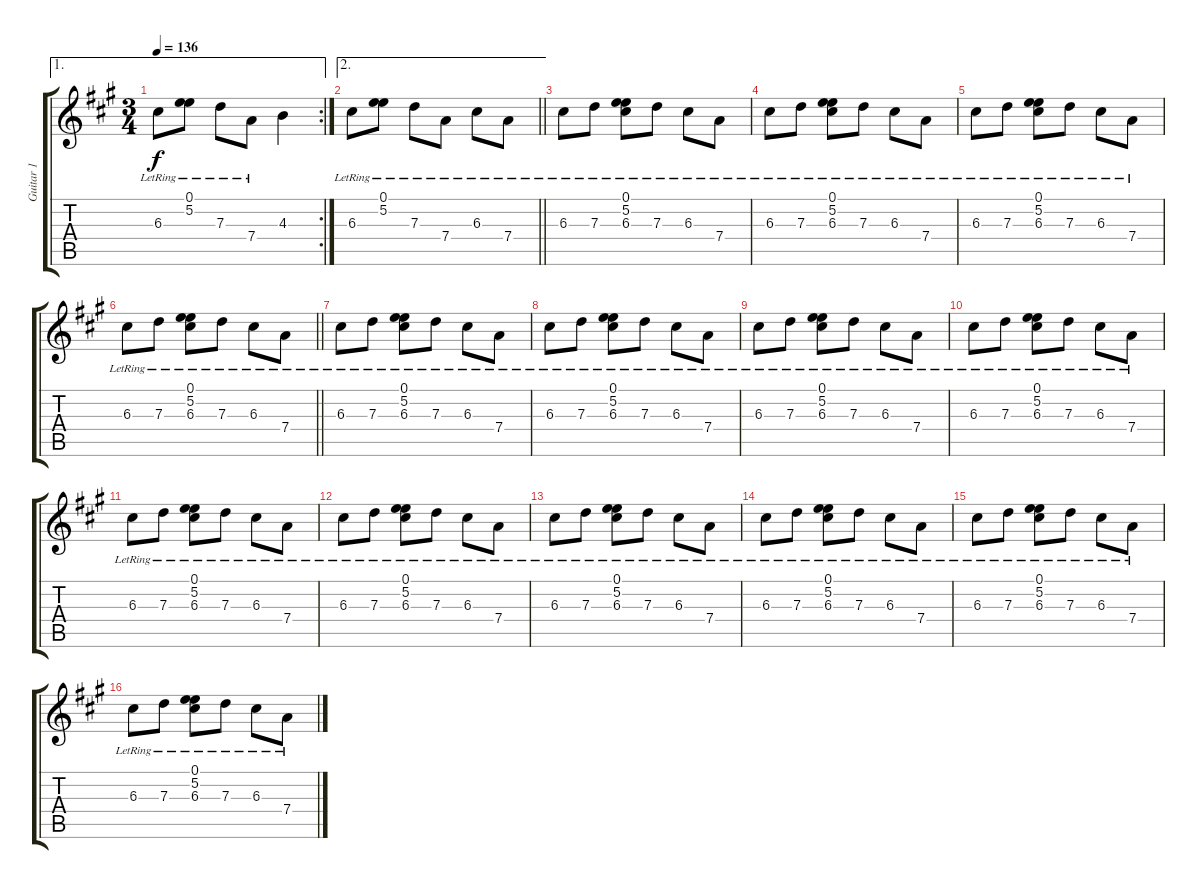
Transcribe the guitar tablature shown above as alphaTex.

\track ("Guitar 1" "Guitar 1") {instrument electricguitarjazz}
\staff {score tabs}
\tuning (E4 B3 G3 D3 A2 E2) {hide}
\ae 1
\rc 2
\ts (3 4)
\tempo 136
\clef g2
\ks a
6.3{lr}.8{dy f} (0.1{lr} 5.2{lr}).8 7.3{lr}.8 7.4{lr}.8 4.3.4 |
\ae 2
\barLineRight lightlight
6.3{lr}.8 (0.1{lr} 5.2{lr}).8 7.3{lr}.8 7.4{lr}.8 6.3{lr}.8 7.4{lr}.8 |
6.3{lr}.8 7.3{lr}.8 (0.1{lr} 5.2{lr} 6.3{lr}).8 7.3{lr}.8 6.3{lr}.8 7.4{lr}.8 |
6.3{lr}.8 7.3{lr}.8 (0.1{lr} 5.2{lr} 6.3{lr}).8 7.3{lr}.8 6.3{lr}.8 7.4{lr}.8 |
6.3{lr}.8 7.3{lr}.8 (0.1{lr} 5.2{lr} 6.3{lr}).8 7.3{lr}.8 6.3{lr}.8 7.4{lr}.8 |
\barLineRight lightlight
6.3{lr}.8 7.3{lr}.8 (0.1{lr} 5.2{lr} 6.3{lr}).8 7.3{lr}.8 6.3{lr}.8 7.4{lr}.8 |
6.3{lr}.8 7.3{lr}.8 (0.1{lr} 5.2{lr} 6.3{lr}).8 7.3{lr}.8 6.3{lr}.8 7.4{lr}.8 |
6.3{lr}.8 7.3{lr}.8 (0.1{lr} 5.2{lr} 6.3{lr}).8 7.3{lr}.8 6.3{lr}.8 7.4{lr}.8 |
6.3{lr}.8 7.3{lr}.8 (0.1{lr} 5.2{lr} 6.3{lr}).8 7.3{lr}.8 6.3{lr}.8 7.4{lr}.8 |
6.3{lr}.8 7.3{lr}.8 (0.1{lr} 5.2{lr} 6.3{lr}).8 7.3{lr}.8 6.3{lr}.8 7.4{lr}.8 |
6.3{lr}.8 7.3{lr}.8 (0.1{lr} 5.2{lr} 6.3{lr}).8 7.3{lr}.8 6.3{lr}.8 7.4{lr}.8 |
6.3{lr}.8 7.3{lr}.8 (0.1{lr} 5.2{lr} 6.3{lr}).8 7.3{lr}.8 6.3{lr}.8 7.4{lr}.8 |
6.3{lr}.8 7.3{lr}.8 (0.1{lr} 5.2{lr} 6.3{lr}).8 7.3{lr}.8 6.3{lr}.8 7.4{lr}.8 |
6.3{lr}.8 7.3{lr}.8 (0.1{lr} 5.2{lr} 6.3{lr}).8 7.3{lr}.8 6.3{lr}.8 7.4{lr}.8 |
6.3{lr}.8 7.3{lr}.8 (0.1{lr} 5.2{lr} 6.3{lr}).8 7.3{lr}.8 6.3{lr}.8 7.4{lr}.8 |
6.3{lr}.8 7.3{lr}.8 (0.1{lr} 5.2{lr} 6.3{lr}).8 7.3{lr}.8 6.3{lr}.8 7.4{lr}.8
